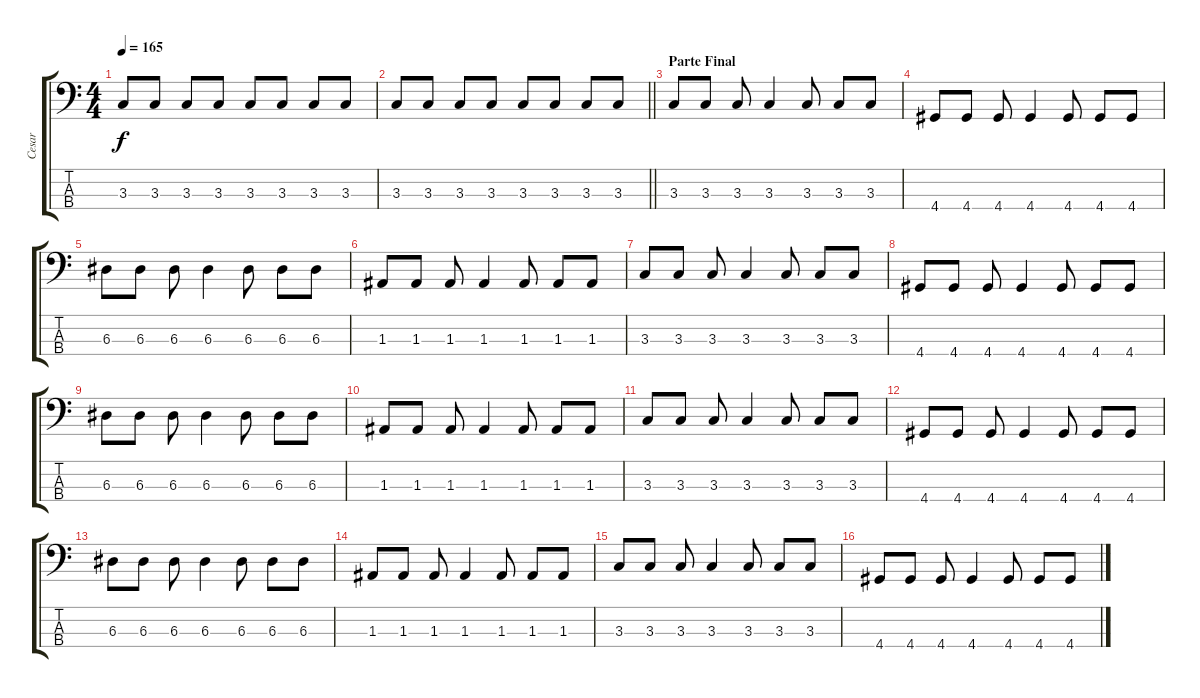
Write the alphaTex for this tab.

\track ("Cesar" "Cesar") {instrument electricbasspick}
\staff {score tabs}
\tuning (G2 D2 A1 E1) {hide}
\ts (4 4)
\tempo 165
\clef f4
\ks c
3.3.8{dy f} 3.3.8 3.3.8 3.3.8 3.3.8 3.3.8 3.3.8 3.3.8 |
\barLineRight lightlight
3.3.8 3.3.8 3.3.8 3.3.8 3.3.8 3.3.8 3.3.8 3.3.8 |
\section ("" "Parte Final")
3.3.8 3.3.8 3.3.8 3.3.4 3.3.8 3.3.8 3.3.8 |
4.4.8 4.4.8 4.4.8 4.4.4 4.4.8 4.4.8 4.4.8 |
6.3.8 6.3.8 6.3.8 6.3.4 6.3.8 6.3.8 6.3.8 |
1.3.8 1.3.8 1.3.8 1.3.4 1.3.8 1.3.8 1.3.8 |
3.3.8 3.3.8 3.3.8 3.3.4 3.3.8 3.3.8 3.3.8 |
4.4.8 4.4.8 4.4.8 4.4.4 4.4.8 4.4.8 4.4.8 |
6.3.8 6.3.8 6.3.8 6.3.4 6.3.8 6.3.8 6.3.8 |
1.3.8 1.3.8 1.3.8 1.3.4 1.3.8 1.3.8 1.3.8 |
3.3.8 3.3.8 3.3.8 3.3.4 3.3.8 3.3.8 3.3.8 |
4.4.8 4.4.8 4.4.8 4.4.4 4.4.8 4.4.8 4.4.8 |
6.3.8 6.3.8 6.3.8 6.3.4 6.3.8 6.3.8 6.3.8 |
1.3.8 1.3.8 1.3.8 1.3.4 1.3.8 1.3.8 1.3.8 |
3.3.8 3.3.8 3.3.8 3.3.4 3.3.8 3.3.8 3.3.8 |
4.4.8 4.4.8 4.4.8 4.4.4 4.4.8 4.4.8 4.4.8
